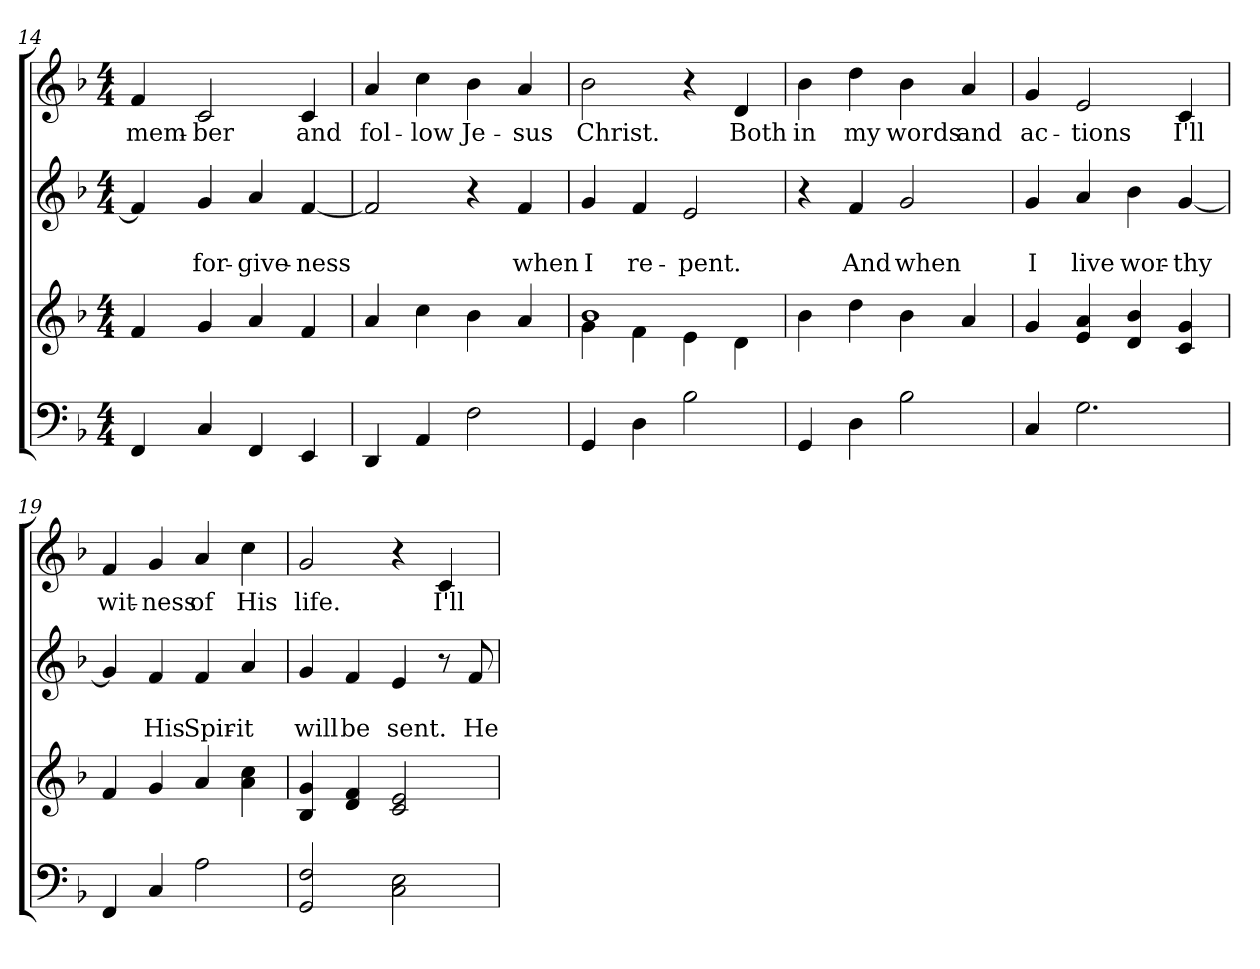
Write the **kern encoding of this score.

**kern	**kern	**kern	**text	**text	**kern	**text
*part3	*part3	*part2	*part2	*part2	*part1	*part1
*staff4	*staff3	*staff2	*staff2	*staff2	*staff1	*staff1
*clefF4	*clefG2	*clefG2	*	*	*clefG2	*
*k[b-]	*k[b-]	*k[b-]	*	*	*k[b-]	*
*F:	*F:	*F:	*	*	*F:	*
*M4/4	*M4/4	*M4/4	*	*	*M4/4	*
=14	=14	=14	=14	=14	=14	=14
!	!	!	!	!	!	!LO:LY:b
4FF/	4f/	4f/]	.	.	4f/	-mem-
!	!	!	!	!LO:LY:b	!	!
!	!	!	!	!	!	!LO:LY:b
4C/	4g/	4g/	.	for-	2c/	-ber
!	!	!	!	!LO:LY:b	!	!
4FF/	4a/	4a/	.	-give-	.	.
!	!	!	!	!LO:LY:b	!	!
!	!	!	!	!	!	!LO:LY:b
4EE/	4f/	[4f/	.	-ness	4c/	and
=15	=15	=15	=15	=15	=15	=15
!	!	!	!	!	!	!LO:LY:b
4DD/	4a/	2f/]	.	.	4a/	fol-
!	!	!	!	!	!	!LO:LY:b
4AA/	4cc\	.	.	.	4cc\	-low
!	!	!	!	!	!	!LO:LY:b
2F\	4b-\	4r	.	.	4b-\	Je-
!	!	!	!	!LO:LY:b	!	!
!	!	!	!	!	!	!LO:LY:b
.	4a/	4f/	.	when	4a/	-sus
=16	=16	=16	=16	=16	=16	=16
*	*^	*	*	*	*	*
!	!	!	!	!	!LO:LY:b	!	!
!	!	!	!	!	!	!	!LO:LY:b
4GG/	1b-	4g\	4g/	.	I	2b-\	Christ.
!	!	!	!	!	!LO:LY:b	!	!
4D\	.	4f\	4f/	.	re-	.	.
!	!	!	!	!	!LO:LY:b	!	!
2B-\	.	4e\	2e/	.	-pent.	4r	.
!	!	!	!	!	!	!	!LO:LY:b
.	.	4d\	.	.	.	4d/	Both
*	*v	*v	*	*	*	*	*
=17	=17	=17	=17	=17	=17	=17
*	*^	*	*	*	*	*
!	!	!	!	!	!	!	!LO:LY:b
*	*v	*v	*	*	*	*	*
4GG/	4b-\	4r	.	.	4b-\	in
!	!	!	!	!LO:LY:b	!	!
!	!	!	!	!	!	!LO:LY:b
4D\	4dd\	4f/	.	And	4dd\	my
!	!	!	!	!LO:LY:b	!	!
!	!	!	!	!	!	!LO:LY:b
2B-\	4b-\	2g/	.	when	4b-\	words
!	!	!	!	!	!	!LO:LY:b
.	4a/	.	.	.	4a/	and
!!LO:PB:g=z
=18	=18	=18	=18	=18	=18	=18
!	!	!	!	!LO:LY:b	!	!
!	!	!	!	!	!	!LO:LY:b
4C/	4g/	4g/	.	I	4g/	ac-
!	!	!	!	!LO:LY:b	!	!
!	!	!	!	!	!	!LO:LY:b
2.G\	4e/ 4a/	4a/	.	live	2e/	-tions
!	!	!	!	!LO:LY:b	!	!
.	4d/ 4b-/	4b-\	.	wor-	.	.
!	!	!	!	!LO:LY:b	!	!
!	!	!	!	!	!	!LO:LY:b
.	4c/ 4g/	[4g/	.	-thy	4c/	I'll
=19	=19	=19	=19	=19	=19	=19
!	!	!	!	!	!	!LO:LY:b
4FF/	4f/	4g/]	.	.	4f/	wit-
!	!	!	!	!LO:LY:b	!	!
!	!	!	!	!	!	!LO:LY:b
4C/	4g/	4f/	.	His	4g/	-ness
!	!	!	!	!LO:LY:b	!	!
!	!	!	!	!	!	!LO:LY:b
2A\	4a/	4f/	.	Spir-	4a/	of
!	!	!	!	!LO:LY:b	!	!
!	!	!	!	!	!	!LO:LY:b
.	4a\ 4cc\	4a/	.	-it	4cc\	His
=20	=20	=20	=20	=20	=20	=20
!	!	!	!	!LO:LY:b	!	!
!	!	!	!	!	!	!LO:LY:b
2GG/ 2F/	4B-/ 4g/	4g/	.	will	2g/	life.
!	!	!	!	!LO:LY:b	!	!
.	4d/ 4f/	4f/	.	be	.	.
!	!	!	!	!LO:LY:b	!	!
2C\ 2E\	2c/ 2e/	4e/	.	sent.	4r	.
!	!	!	!	!	!	!LO:LY:b
.	.	8r	.	.	4c/	I'll
!	!	!	!	!LO:LY:b	!	!
.	.	8f/	.	He	.	.
=	=	=	=	=	=	=
*-	*-	*-	*-	*-	*-	*-
